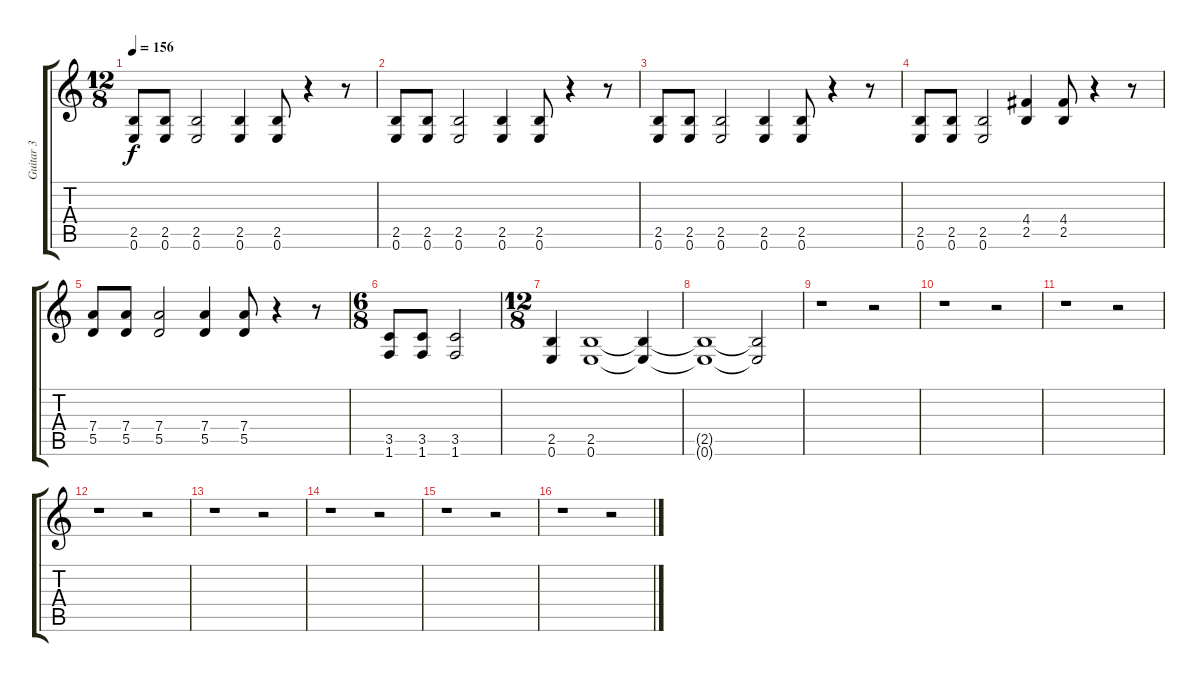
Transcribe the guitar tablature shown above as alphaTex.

\track ("Guitar 3" "Guitar 3") {instrument distortionguitar}
\staff {score tabs}
\tuning (E4 B3 G3 D3 A2 E2) {hide}
\ts (12 8)
\tempo 156
\clef g2
\ks c
(2.5 0.6).8{dy f instrument distortionguitar} (2.5 0.6).8 (2.5 0.6).2 (2.5 0.6).4 (2.5 0.6).8 r.4 r.8 |
(2.5 0.6).8 (2.5 0.6).8 (2.5 0.6).2 (2.5 0.6).4 (2.5 0.6).8 r.4 r.8 |
(2.5 0.6).8 (2.5 0.6).8 (2.5 0.6).2 (2.5 0.6).4 (2.5 0.6).8 r.4 r.8 |
(2.5 0.6).8 (2.5 0.6).8 (2.5 0.6).2 (4.4 2.5).4 (4.4 2.5).8 r.4 r.8 |
(7.4 5.5).8 (7.4 5.5).8 (7.4 5.5).2 (7.4 5.5).4 (7.4 5.5).8 r.4 r.8 |
\ts (6 8)
(3.5 1.6).8 (3.5 1.6).8 (3.5 1.6).2 |
\ts (12 8)
(2.5 0.6).4 (2.5 0.6).1 (2.5{t} 0.6{t}).4 |
(2.5{t} 0.6{t}).1 (2.5{t} 0.6{t}).2 |
r.1 r.2 |
r.1 r.2 |
r.1 r.2 |
r.1 r.2 |
r.1 r.2 |
r.1 r.2 |
r.1 r.2 |
r.1 r.2
